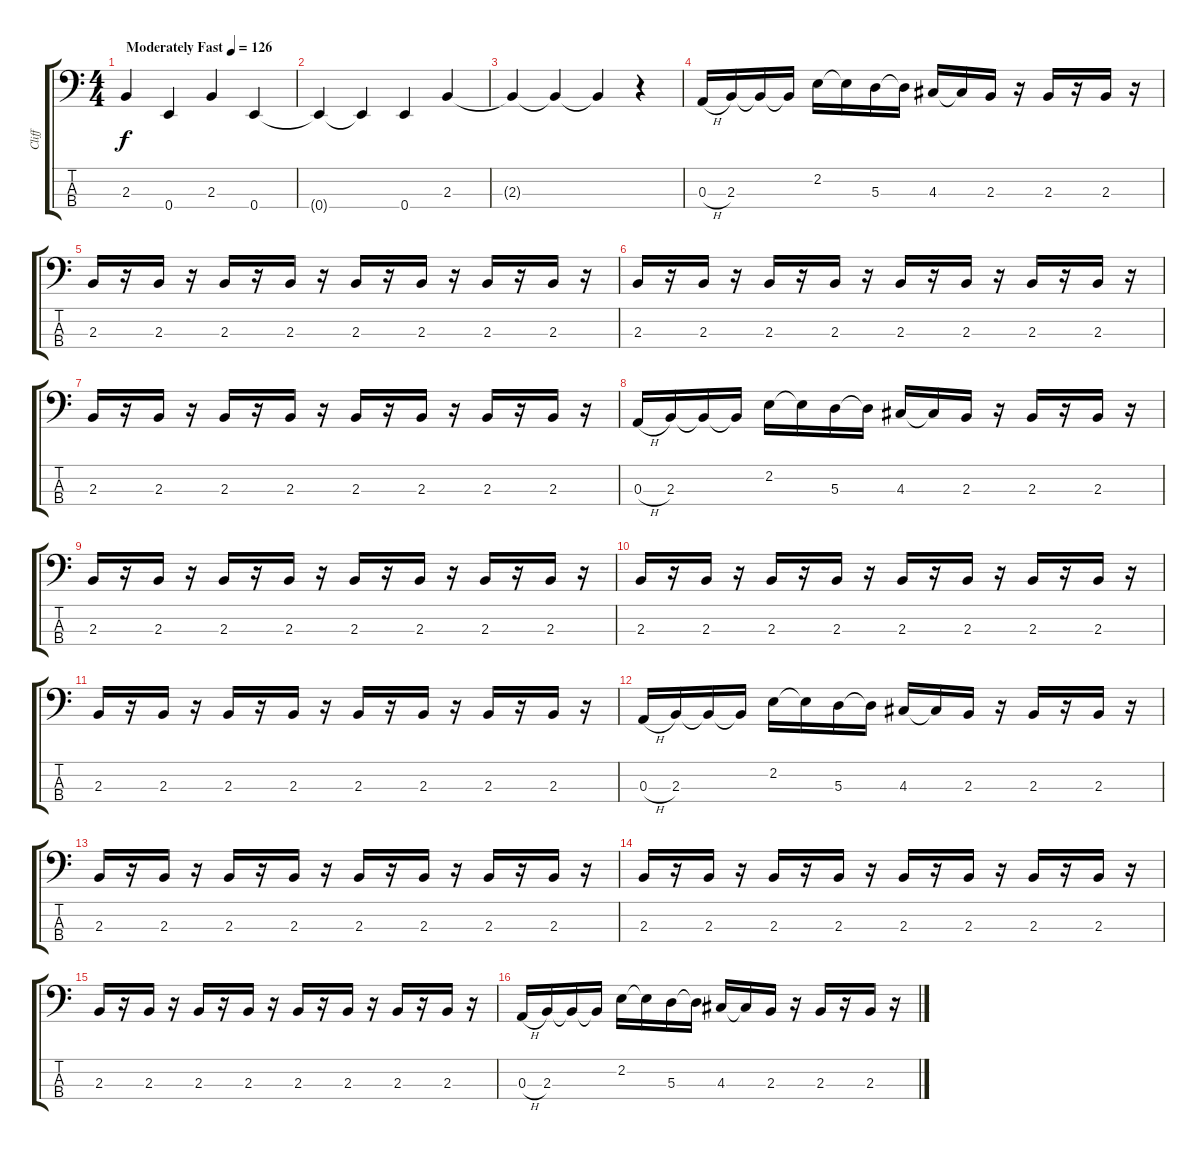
\track ("Cliff" "Cliff") {instrument electricbassfinger}
\staff {score tabs}
\tuning (G2 D2 A1 E1) {hide}
\ts (4 4)
\tempo (126 "Moderately Fast")
\clef f4
\ks c
2.3.4{dy f instrument electricbassfinger} 0.4.4 2.3.4 0.4.4 |
0.4{t}.4 0.4{t}.4 0.4.4 2.3.4 |
2.3{t}.4 2.3{t}.4 2.3{t}.4 r.4 |
0.3{h}.16 2.3.16 2.3{t}.16 2.3{t}.16 2.2.16 2.2{t}.16 5.3.16 5.3{t}.16 4.3.16 4.3{t}.16 2.3.16 r.16 2.3.16 r.16 2.3.16 r.16 |
2.3.16 r.16 2.3.16 r.16 2.3.16 r.16 2.3.16 r.16 2.3.16 r.16 2.3.16 r.16 2.3.16 r.16 2.3.16 r.16 |
2.3.16 r.16 2.3.16 r.16 2.3.16 r.16 2.3.16 r.16 2.3.16 r.16 2.3.16 r.16 2.3.16 r.16 2.3.16 r.16 |
2.3.16 r.16 2.3.16 r.16 2.3.16 r.16 2.3.16 r.16 2.3.16 r.16 2.3.16 r.16 2.3.16 r.16 2.3.16 r.16 |
0.3{h}.16 2.3.16 2.3{t}.16 2.3{t}.16 2.2.16 2.2{t}.16 5.3.16 5.3{t}.16 4.3.16 4.3{t}.16 2.3.16 r.16 2.3.16 r.16 2.3.16 r.16 |
2.3.16 r.16 2.3.16 r.16 2.3.16 r.16 2.3.16 r.16 2.3.16 r.16 2.3.16 r.16 2.3.16 r.16 2.3.16 r.16 |
2.3.16 r.16 2.3.16 r.16 2.3.16 r.16 2.3.16 r.16 2.3.16 r.16 2.3.16 r.16 2.3.16 r.16 2.3.16 r.16 |
2.3.16 r.16 2.3.16 r.16 2.3.16 r.16 2.3.16 r.16 2.3.16 r.16 2.3.16 r.16 2.3.16 r.16 2.3.16 r.16 |
0.3{h}.16 2.3.16 2.3{t}.16 2.3{t}.16 2.2.16 2.2{t}.16 5.3.16 5.3{t}.16 4.3.16 4.3{t}.16 2.3.16 r.16 2.3.16 r.16 2.3.16 r.16 |
2.3.16 r.16 2.3.16 r.16 2.3.16 r.16 2.3.16 r.16 2.3.16 r.16 2.3.16 r.16 2.3.16 r.16 2.3.16 r.16 |
2.3.16 r.16 2.3.16 r.16 2.3.16 r.16 2.3.16 r.16 2.3.16 r.16 2.3.16 r.16 2.3.16 r.16 2.3.16 r.16 |
2.3.16 r.16 2.3.16 r.16 2.3.16 r.16 2.3.16 r.16 2.3.16 r.16 2.3.16 r.16 2.3.16 r.16 2.3.16 r.16 |
0.3{h}.16 2.3.16 2.3{t}.16 2.3{t}.16 2.2.16 2.2{t}.16 5.3.16 5.3{t}.16 4.3.16 4.3{t}.16 2.3.16 r.16 2.3.16 r.16 2.3.16 r.16
